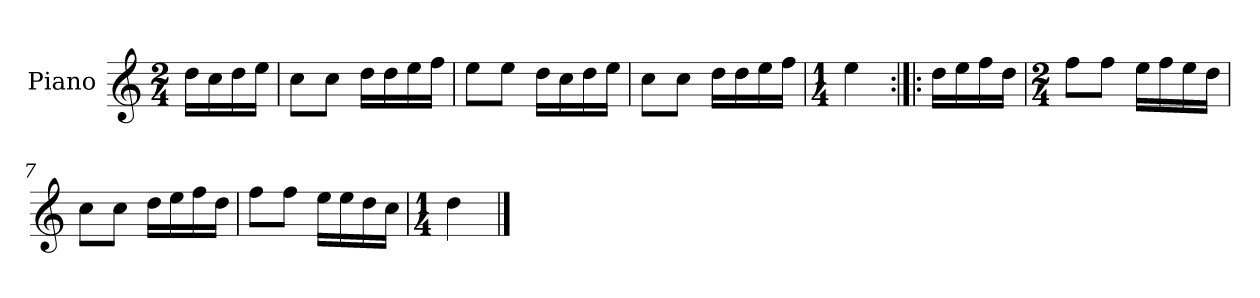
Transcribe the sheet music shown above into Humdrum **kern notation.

**kern
*part1
*staff1
*I"Piano
*I'Pno.
*clefG2
*k[]
*M2/4
=
16dd\LL
16cc\
16dd\
16ee\JJ
=1
8cc\L
8cc\J
16dd\LL
16dd\
16ee\
16ff\JJ
=2
8ee\L
8ee\J
16dd\LL
16cc\
16dd\
16ee\JJ
=3
8cc\L
8cc\J
16dd\LL
16dd\
16ee\
16ff\JJ
=4
*M1/4
4ee\
=5:|!|:
16dd\LL
16ee\
16ff\
16dd\JJ
=6
*M2/4
8ff\L
8ff\J
16ee\LL
16ff\
16ee\
16dd\JJ
=7
8cc\L
8cc\J
16dd\LL
16ee\
16ff\
16dd\JJ
!!LO:LB:g=z
=8
8ff\L
8ff\J
16ee\LL
16ee\
16dd\
16cc\JJ
=9
*M1/4
4dd\
==
*-
